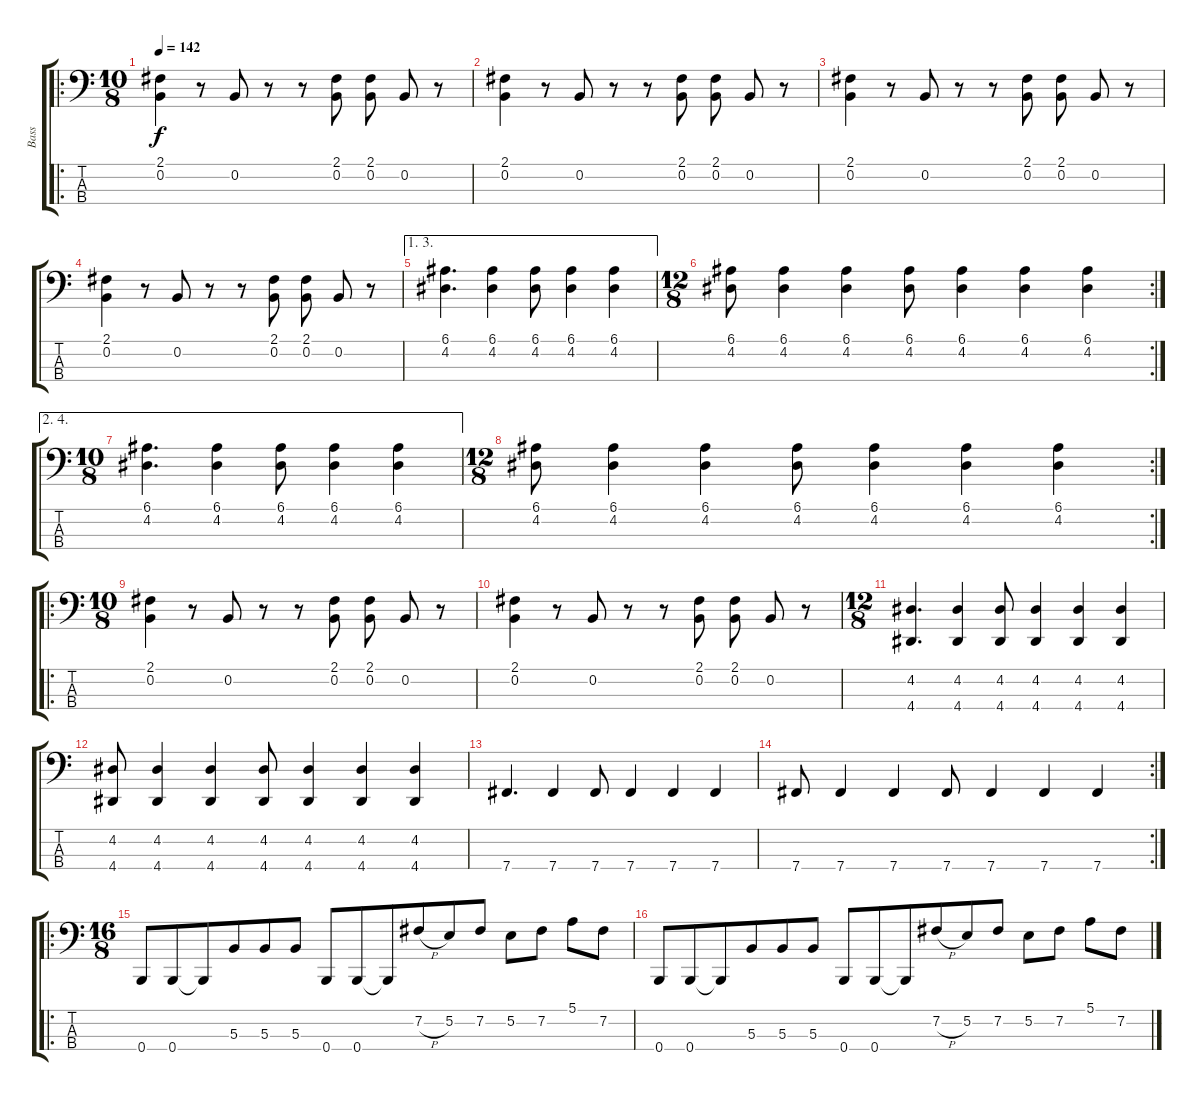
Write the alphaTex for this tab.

\track ("Bass" "Bass") {instrument electricbassfinger}
\staff {score tabs}
\tuning (E2 B1 Gb1 B0) {hide}
\ro
\ts (10 8)
\tempo 142
\clef f4
\ks c
(2.1 0.2).4{dy f instrument electricbassfinger} r.8 0.2.8 r.8 r.8 (2.1 0.2).8 (2.1 0.2).8{beam split} 0.2.8 r.8 |
(2.1 0.2).4 r.8 0.2.8 r.8 r.8 (2.1 0.2).8 (2.1 0.2).8{beam split} 0.2.8 r.8 |
(2.1 0.2).4 r.8 0.2.8 r.8 r.8 (2.1 0.2).8 (2.1 0.2).8{beam split} 0.2.8 r.8 |
(2.1 0.2).4 r.8 0.2.8 r.8 r.8 (2.1 0.2).8 (2.1 0.2).8{beam split} 0.2.8 r.8 |
\ae (1 3)
(6.1 4.2).4{d} (6.1 4.2).4 (6.1 4.2).8 (6.1 4.2).4 (6.1 4.2).4 |
\rc 2
\ts (12 8)
(6.1 4.2).8 (6.1 4.2).4 (6.1 4.2).4 (6.1 4.2).8 (6.1 4.2).4 (6.1 4.2).4 (6.1 4.2).4 |
\ae (2 4)
\ts (10 8)
(6.1 4.2).4{d} (6.1 4.2).4 (6.1 4.2).8 (6.1 4.2).4 (6.1 4.2).4 |
\rc 2
\ts (12 8)
(6.1 4.2).8 (6.1 4.2).4 (6.1 4.2).4 (6.1 4.2).8 (6.1 4.2).4 (6.1 4.2).4 (6.1 4.2).4 |
\ro
\ts (10 8)
(2.1 0.2).4 r.8 0.2.8 r.8 r.8 (2.1 0.2).8 (2.1 0.2).8{beam split} 0.2.8 r.8 |
(2.1 0.2).4 r.8 0.2.8 r.8 r.8 (2.1 0.2).8 (2.1 0.2).8{beam split} 0.2.8 r.8 |
\ts (12 8)
(4.2 4.4).4{d} (4.2 4.4).4 (4.2 4.4).8 (4.2 4.4).4 (4.2 4.4).4 (4.2 4.4).4 |
(4.2 4.4).8 (4.2 4.4).4 (4.2 4.4).4 (4.2 4.4).8 (4.2 4.4).4 (4.2 4.4).4 (4.2 4.4).4 |
7.4.4{d} 7.4.4 7.4.8 7.4.4 7.4.4 7.4.4 |
\rc 2
7.4.8 7.4.4 7.4.4 7.4.8 7.4.4 7.4.4 7.4.4 |
\ro
\ts (16 8)
0.4.8{beam merge} 0.4.8{beam merge} 0.4{t}.8 5.3.8{beam merge} 5.3.8{beam merge} 5.3.8 0.4.8{beam merge} 0.4.8{beam merge} 0.4{t}.8 7.2{h}.8{beam merge} 5.2.8{beam merge} 7.2.8 5.2.8{beam merge} 7.2.8 5.1.8{beam merge} 7.2.8 |
0.4.8{beam merge} 0.4.8{beam merge} 0.4{t}.8 5.3.8{beam merge} 5.3.8{beam merge} 5.3.8 0.4.8{beam merge} 0.4.8{beam merge} 0.4{t}.8 7.2{h}.8{beam merge} 5.2.8{beam merge} 7.2.8 5.2.8{beam merge} 7.2.8 5.1.8{beam merge} 7.2.8
